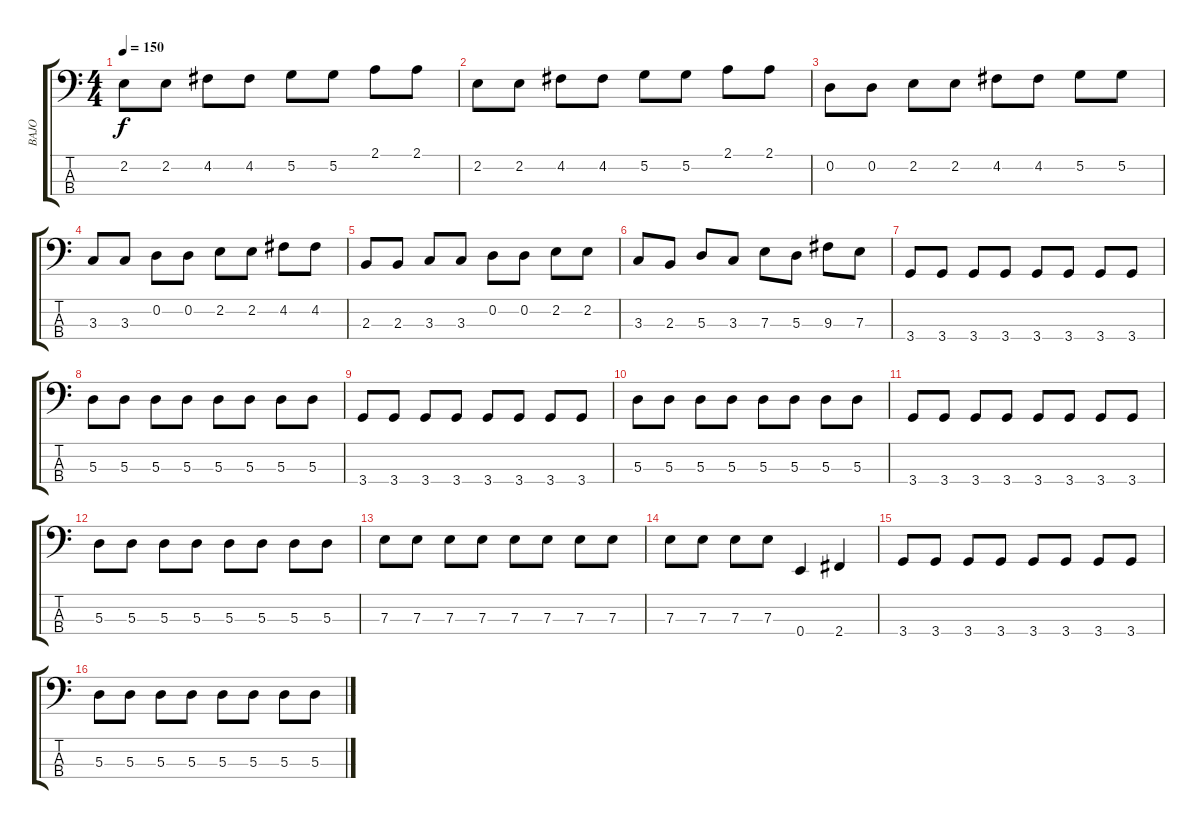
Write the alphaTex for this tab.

\track ("BAJO" "BAJO") {instrument electricbassfinger}
\staff {score tabs}
\tuning (G2 D2 A1 E1) {hide}
\ts (4 4)
\tempo 150
\clef f4
\ks c
2.2.8{dy f} 2.2.8 4.2.8 4.2.8 5.2.8 5.2.8 2.1.8 2.1.8 |
2.2.8 2.2.8 4.2.8 4.2.8 5.2.8 5.2.8 2.1.8 2.1.8 |
0.2.8 0.2.8 2.2.8 2.2.8 4.2.8 4.2.8 5.2.8 5.2.8 |
3.3.8 3.3.8 0.2.8 0.2.8 2.2.8 2.2.8 4.2.8 4.2.8 |
2.3.8 2.3.8 3.3.8 3.3.8 0.2.8 0.2.8 2.2.8 2.2.8 |
3.3.8 2.3.8 5.3.8 3.3.8 7.3.8 5.3.8 9.3.8 7.3.8 |
3.4.8 3.4.8 3.4.8 3.4.8 3.4.8 3.4.8 3.4.8 3.4.8 |
5.3.8 5.3.8 5.3.8 5.3.8 5.3.8 5.3.8 5.3.8 5.3.8 |
3.4.8 3.4.8 3.4.8 3.4.8 3.4.8 3.4.8 3.4.8 3.4.8 |
5.3.8 5.3.8 5.3.8 5.3.8 5.3.8 5.3.8 5.3.8 5.3.8 |
3.4.8 3.4.8 3.4.8 3.4.8 3.4.8 3.4.8 3.4.8 3.4.8 |
5.3.8 5.3.8 5.3.8 5.3.8 5.3.8 5.3.8 5.3.8 5.3.8 |
7.3.8 7.3.8 7.3.8 7.3.8 7.3.8 7.3.8 7.3.8 7.3.8 |
7.3.8 7.3.8 7.3.8 7.3.8 0.4.4 2.4.4 |
3.4.8 3.4.8 3.4.8 3.4.8 3.4.8 3.4.8 3.4.8 3.4.8 |
5.3.8 5.3.8 5.3.8 5.3.8 5.3.8 5.3.8 5.3.8 5.3.8
